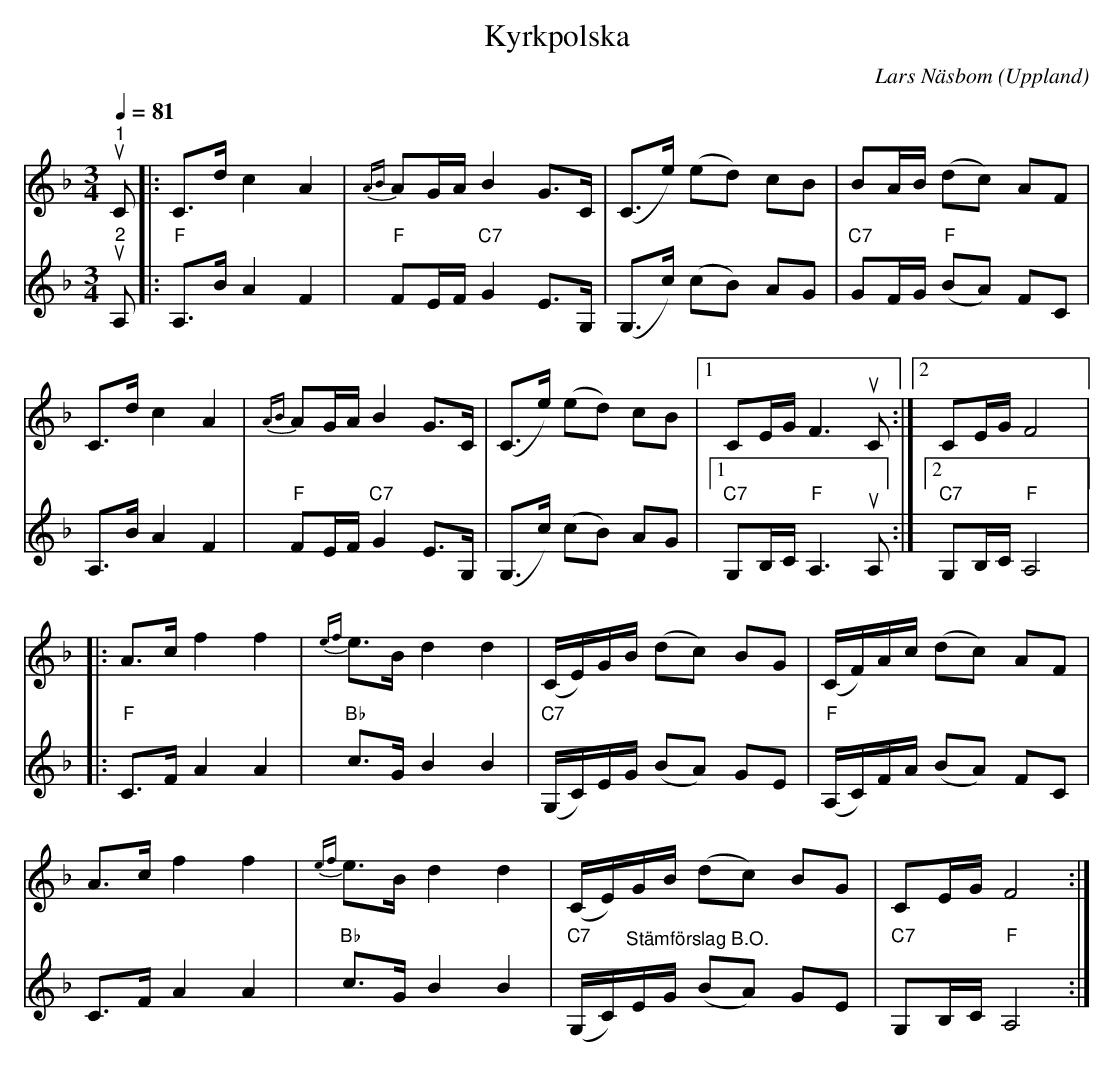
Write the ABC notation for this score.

X:1
T:Kyrkpolska
C:Lars Näsbom
O:Uppland
L:1/8
Q:1/4=81
M:3/4
K:F
V:1
"^1"u C |: C>d c2 A2 |{AB} AG/A/ B2 G>C | (C>e) (ed) cB | BA/B/ (dc) AF |
C>d c2 A2 |{AB} AG/A/ B2 G>C | (C>e) (ed) cB |1 CE/G/ F3u C :|2 CE/G/ F4 |:
A>c f2 f2 |{ef} e>B d2 d2 | (C/E/)G/B/ (dc) BG | (C/F/)A/c/ (dc) AF |
A>c f2 f2 |{ef} e>B d2 d2 | (C/E/)G/B/ (dc) BG | CE/G/ F4 :|
V:2
"^2"u A, |:"F" A,>B A2 F2 | "F" FE/F/ "C7" G2 E>G, | (G,>c) (cB) AG | "C7" GF/G/ "F" (BA) FC | A,>B A2 F2 |
"F" FE/F/ "C7" G2 E>G, | (G,>c) (cB) AG |1"C7" G,B,/C/ "F" A,3u A, :|2"C7" G,B,/C/"F" A,4 |:
"F" C>F A2 A2 | "Bb" c>G B2 B2 |"C7" (G,/C/)E/G/ (BA) GE |"F" (A,/C/)F/A/ (BA) FC |
C>F A2 A2 | "Bb" c>G B2 B2 | "C7" (G,/C/)"^Stämförslag B.O."E/G/ (BA) GE |"C7" G,B,/C/"F" A,4 :|
